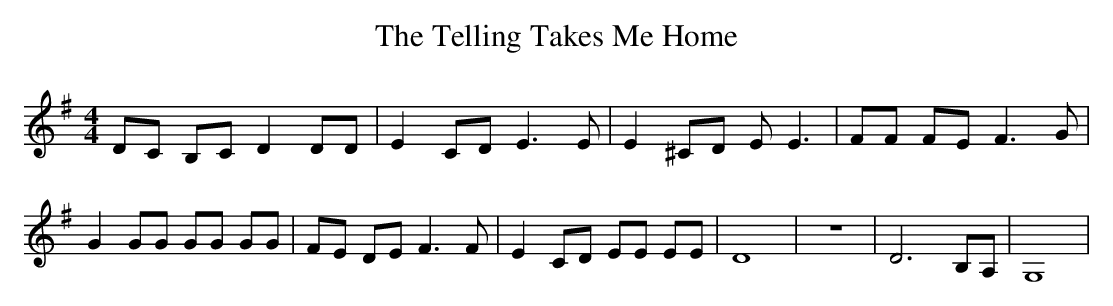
X:1
T:The Telling Takes Me Home
M:4/4
L:1/8
K:G
 DC B,C D2 DD| E2 CD E3 E| E2 ^CD E E3| FF FE F3 G| G2 GG GG GG| FE DE F3 F|\
 E2 CD EE EE| D8| z8| D6 B,A,| G,8|
